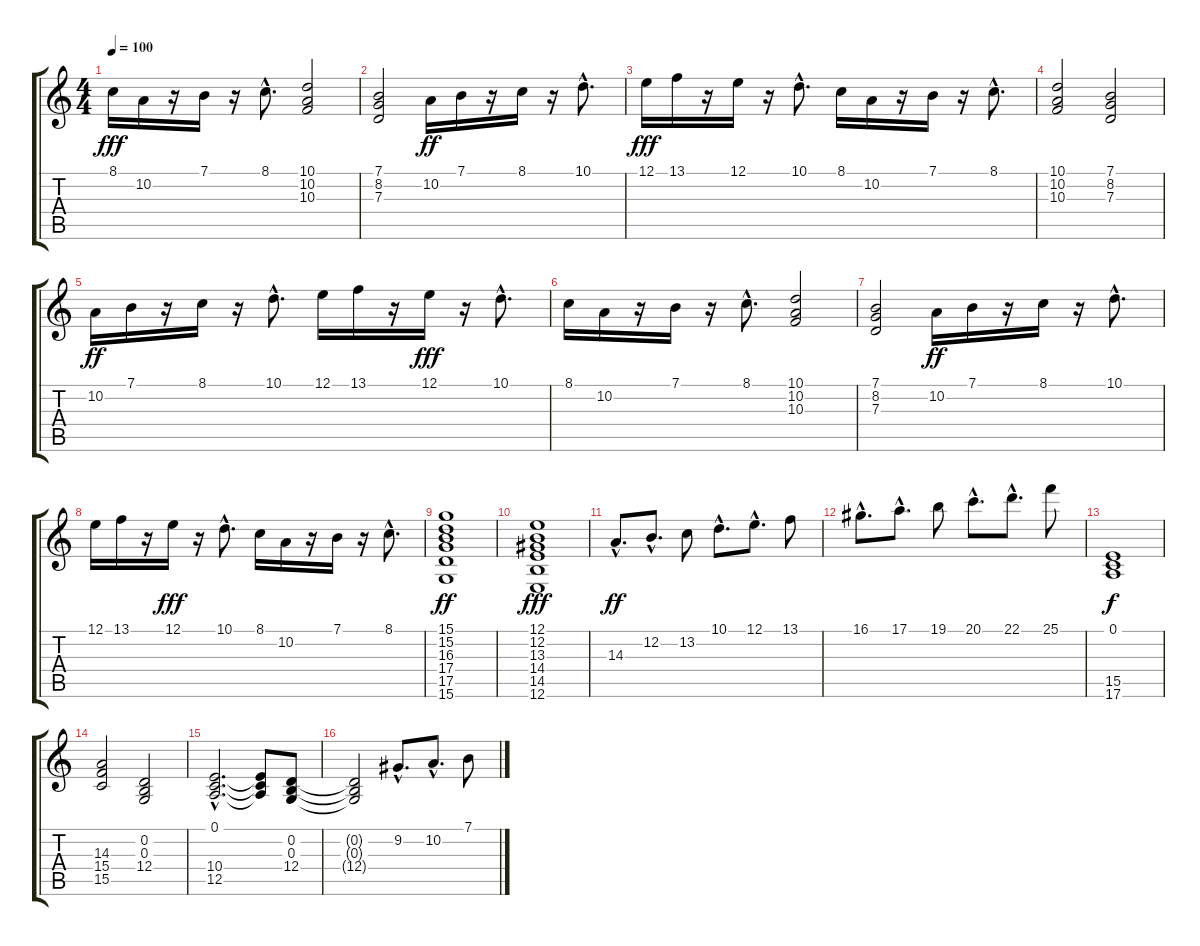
\track "" {instrument stringensemble1}
\staff {score tabs}
\tuning (E4 B3 G3 D3 A2 E2) {hide}
\ts (4 4)
\tempo 100
\clef g2
\ks c
8.1.16{dy fff} 10.2.16 r.16 7.1.16 r.16 8.1{hac}.8{d} (10.1 10.2 10.3).2 |
(7.1 8.2 7.3).2 10.2.16{dy ff} 7.1.16 r.16 8.1.16 r.16 10.1{hac}.8{d} |
12.1.16{dy fff} 13.1.16 r.16 12.1.16 r.16 10.1{hac}.8{d} 8.1.16 10.2.16 r.16 7.1.16 r.16 8.1{hac}.8{d} |
(10.1 10.2 10.3).2 (7.1 8.2 7.3).2 |
10.2.16{dy ff} 7.1.16 r.16 8.1.16 r.16 10.1{hac}.8{d} 12.1.16 13.1.16 r.16 12.1.16{dy fff} r.16 10.1{hac}.8{d} |
8.1.16 10.2.16 r.16 7.1.16 r.16 8.1{hac}.8{d} (10.1 10.2 10.3).2 |
(7.1 8.2 7.3).2 10.2.16{dy ff} 7.1.16 r.16 8.1.16 r.16 10.1{hac}.8{d} |
12.1.16 13.1.16 r.16 12.1.16{dy fff} r.16 10.1{hac}.8{d} 8.1.16 10.2.16 r.16 7.1.16 r.16 8.1{hac}.8{d} |
(15.1 15.2 16.3 17.4 17.5 15.6).1{dy ff} |
(12.1 12.2 13.3 14.4 14.5 12.6).1{dy fff} |
14.3{hac}.8{d dy ff} 12.2{hac}.8{d} 13.2.8 10.1{hac}.8{d} 12.1{hac}.8{d} 13.1.8 |
16.1{hac}.8{d} 17.1{hac}.8{d} 19.1.8 20.1{hac}.8{d} 22.1{hac}.8{d} 25.1.8 |
(0.1 15.5 17.6).1{dy f instrument stringensemble1} |
(14.3 15.4 15.5).2 (0.2 0.3 12.4).2 |
(0.1{hac} 10.4{hac} 12.5{hac}).2{d} (0.1{t} 10.4{t} 12.5{t}).8 (0.2 0.3 12.4).8 |
(0.2{t} 0.3{t} 12.4{t}).2 9.2{hac}.8{d} 10.2{hac}.8{d} 7.1.8
